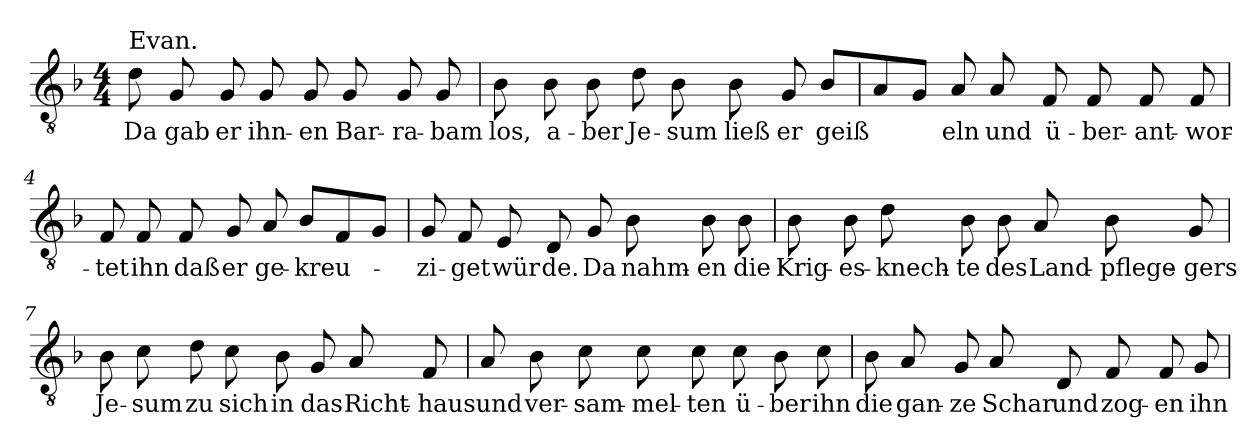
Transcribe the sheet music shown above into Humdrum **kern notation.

**kern	**text
*part1	*part1
*staff1	*staff1
!!LO:PB:g=z
*clefGv2	*
*k[b-]	*
*F:	*
*M4/4	*
=1	=1
!LO:TX:a:t=Evan.	!
!	!LO:LY:b:color=#000000
8di\	Da
!	!LO:LY:b:color=#000000
8Gi/	gab
!	!LO:LY:b:color=#000000
8Gi/	er
!	!LO:LY:b:color=#000000
8Gi/	ihn-
!	!LO:LY:b:color=#000000
8Gi/	-en
!	!LO:LY:b:color=#000000
8Gi/	Bar-
!	!LO:LY:b:color=#000000
8Gi/	-ra-
!	!LO:LY:b:color=#000000
8Gi/	-bam
=2	=2
!	!LO:LY:b:color=#000000
8B-i\	los,
!	!LO:LY:b:color=#000000
8B-i\	a-
!	!LO:LY:b:color=#000000
8B-i\	-ber
!	!LO:LY:b:color=#000000
8di\	Je-
!	!LO:LY:b:color=#000000
8B-i\	-sum
!	!LO:LY:b:color=#000000
8B-i\	ließ
!	!LO:LY:b:color=#000000
8Gi/	er
!	!LO:LY:b:color=#000000
8B-i/L	geiß
=3	=3
8Ai/	.
8Gi/J	.
!	!LO:LY:b:color=#000000
8Ai/	eln
!	!LO:LY:b:color=#000000
8Ai/	und
!	!LO:LY:b:color=#000000
8Fi/	ü-
!	!LO:LY:b:color=#000000
8Fi/	-ber-
!	!LO:LY:b:color=#000000
8Fi/	-ant-
!	!LO:LY:b:color=#000000
8Fi/	-wor-
=4	=4
!	!LO:LY:b:color=#000000
8Fi/	-tet
!	!LO:LY:b:color=#000000
8Fi/	ihn
!	!LO:LY:b:color=#000000
8Fi/	daß
!	!LO:LY:b:color=#000000
8Gi/	er
!	!LO:LY:b:color=#000000
8Ai/	ge-
!	!LO:LY:b:color=#000000
8B-i/L	-kreu-
8Fi/	.
8Gi/J	.
!!LO:LB:g=z
=5	=5
!	!LO:LY:b:color=#000000
8Gi/	-zi-
!	!LO:LY:b:color=#000000
8Fi/	-get
!	!LO:LY:b:color=#000000
8Ei/	wür
!	!LO:LY:b:color=#000000
8Di/	de.
!	!LO:LY:b:color=#000000
8Gi/	Da
!	!LO:LY:b:color=#000000
8B-i\	nahm-
!	!LO:LY:b:color=#000000
8B-i\	-en
!	!LO:LY:b:color=#000000
8B-i\	die
=6	=6
!	!LO:LY:b:color=#000000
8B-i\	Krig-
!	!LO:LY:b:color=#000000
8B-i\	-es-
!	!LO:LY:b:color=#000000
8di\	-knech-
!	!LO:LY:b:color=#000000
8B-i\	-te
!	!LO:LY:b:color=#000000
8B-i\	des
!	!LO:LY:b:color=#000000
8Ai/	Land-
!	!LO:LY:b:color=#000000
8B-i\	-pflege-
!	!LO:LY:b:color=#000000
8Gi/	-gers
=7	=7
!	!LO:LY:b:color=#000000
8B-i\	Je-
!	!LO:LY:b:color=#000000
8ci\	-sum
!	!LO:LY:b:color=#000000
8di\	zu
!	!LO:LY:b:color=#000000
8ci\	sich
!	!LO:LY:b:color=#000000
8B-i\	in
!	!LO:LY:b:color=#000000
8Gi/	das
!	!LO:LY:b:color=#000000
8Ai/	Richt-
!	!LO:LY:b:color=#000000
8Fi/	-haus
!!LO:LB:g=z
=8	=8
!	!LO:LY:b:color=#000000
8Ai/	und
!	!LO:LY:b:color=#000000
8B-i\	ver-
!	!LO:LY:b:color=#000000
8ci\	-sam-
!	!LO:LY:b:color=#000000
8ci\	-mel-
!	!LO:LY:b:color=#000000
8ci\	-ten
!	!LO:LY:b:color=#000000
8ci\	ü-
!	!LO:LY:b:color=#000000
8B-i\	-ber
!	!LO:LY:b:color=#000000
8ci\	ihn
=9	=9
!	!LO:LY:b:color=#000000
8B-i\	die
!	!LO:LY:b:color=#000000
8Ai/	gan-
!	!LO:LY:b:color=#000000
8Gi/	-ze
!	!LO:LY:b:color=#000000
8Ai/	Schar
!	!LO:LY:b:color=#000000
8Di/	und
!	!LO:LY:b:color=#000000
8Fi/	zog-
!	!LO:LY:b:color=#000000
8Fi/	-en
!	!LO:LY:b:color=#000000
8Gi/	ihn
=	=
*-	*-
